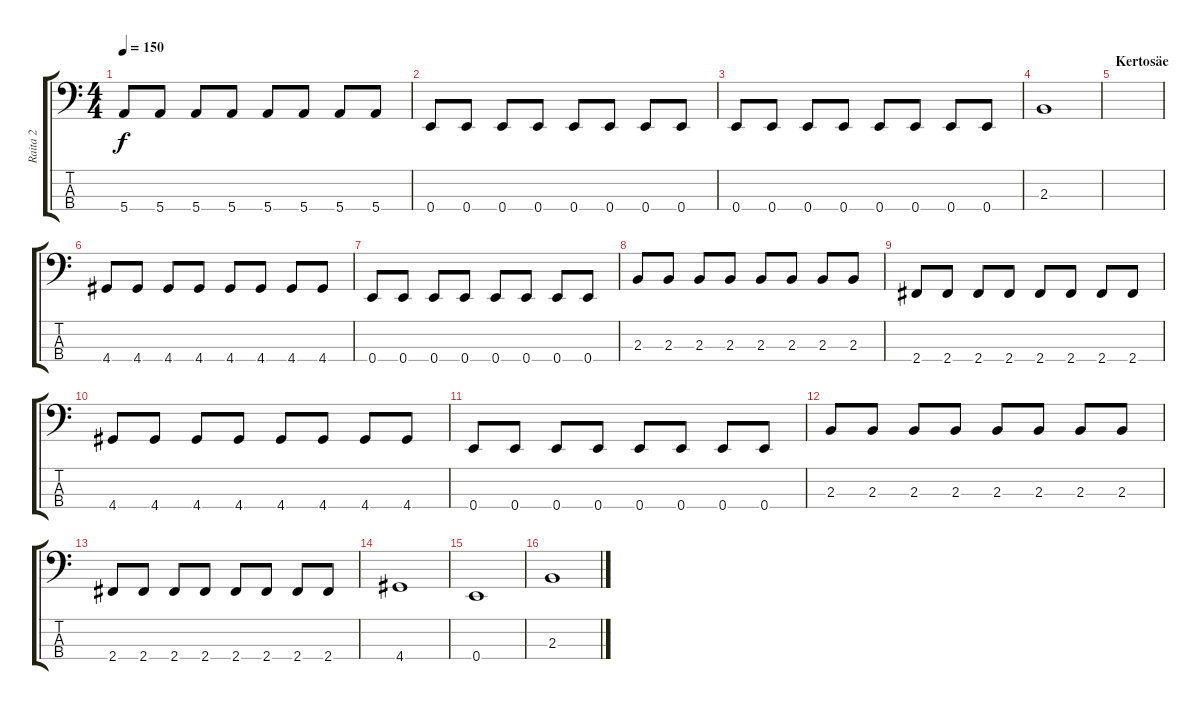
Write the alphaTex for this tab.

\track ("Raita 2" "Raita 2") {instrument fretlessbass}
\staff {score tabs}
\tuning (G2 D2 A1 E1) {hide}
\ts (4 4)
\tempo 150
\clef f4
\ks c
5.4.8{dy f} 5.4.8 5.4.8 5.4.8 5.4.8 5.4.8 5.4.8 5.4.8 |
0.4.8 0.4.8 0.4.8 0.4.8 0.4.8 0.4.8 0.4.8 0.4.8 |
0.4.8 0.4.8 0.4.8 0.4.8 0.4.8 0.4.8 0.4.8 0.4.8 |
2.3.1 |
\section ("" "Kertosäe")
|
4.4.8 4.4.8 4.4.8 4.4.8 4.4.8 4.4.8 4.4.8 4.4.8 |
0.4.8 0.4.8 0.4.8 0.4.8 0.4.8 0.4.8 0.4.8 0.4.8 |
2.3.8 2.3.8 2.3.8 2.3.8 2.3.8 2.3.8 2.3.8 2.3.8 |
2.4.8 2.4.8 2.4.8 2.4.8 2.4.8 2.4.8 2.4.8 2.4.8 |
4.4.8 4.4.8 4.4.8 4.4.8 4.4.8 4.4.8 4.4.8 4.4.8 |
0.4.8 0.4.8 0.4.8 0.4.8 0.4.8 0.4.8 0.4.8 0.4.8 |
2.3.8 2.3.8 2.3.8 2.3.8 2.3.8 2.3.8 2.3.8 2.3.8 |
2.4.8 2.4.8 2.4.8 2.4.8 2.4.8 2.4.8 2.4.8 2.4.8 |
4.4.1 |
0.4.1 |
2.3.1
